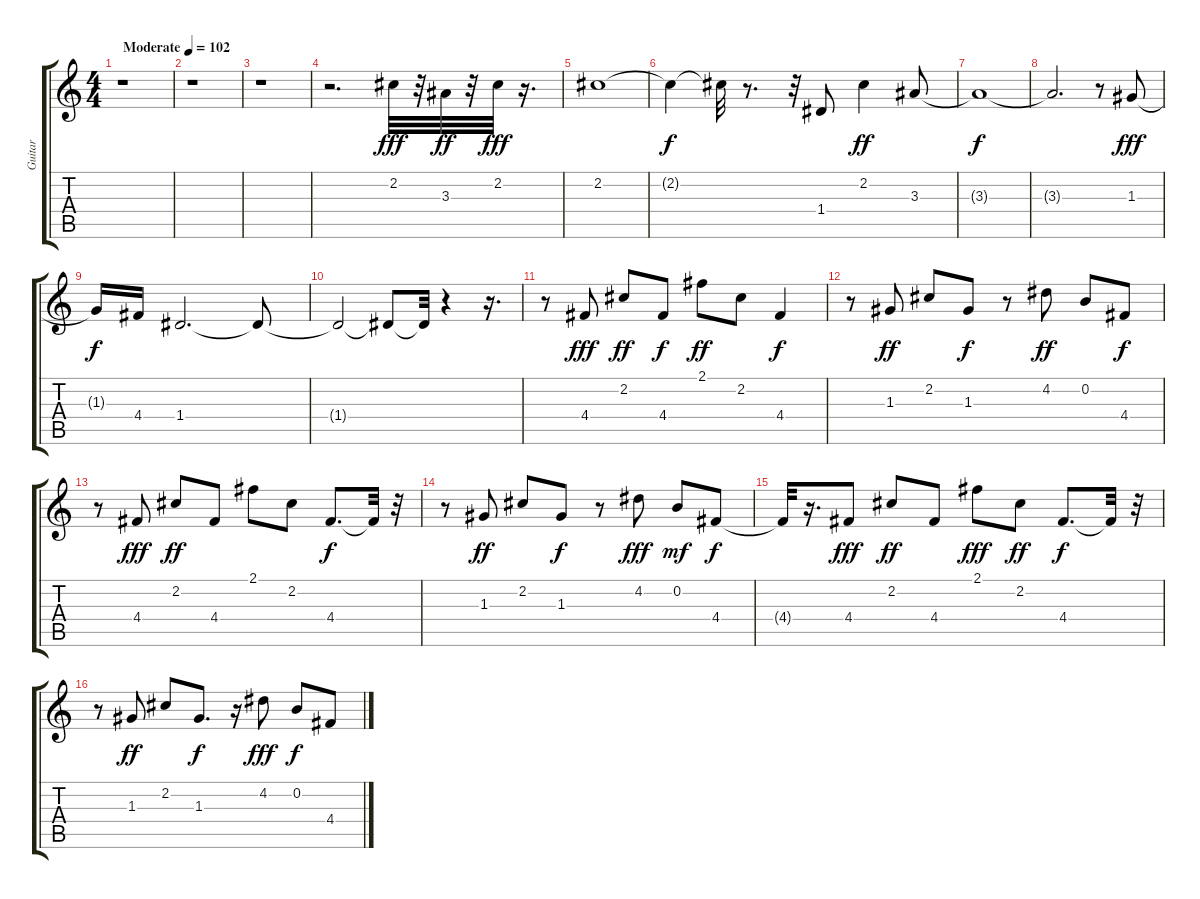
\track ("Guitar" "Guitar") {instrument acousticguitarnylon}
\staff {score tabs}
\tuning (E4 B3 G3 D3 A2 E2) {hide}
\ts (4 4)
\tempo (102 "Moderate")
\clef g2
\ks c
r.1{dy fff instrument acousticguitarnylon} |
r.1 |
r.1 |
r.2{d} 2.2.32 r.32 3.3.32{dy ff} r.32 2.2.32{dy fff} r.16{d} |
2.2.1 |
2.2{t}.4{dy f} 2.2{t}.32 r.8{d} r.32 1.4.8 2.2.4{dy ff} 3.3.8 |
3.3{t}.1{dy f} |
3.3{t}.2{d} r.8 1.3.8{dy fff} |
1.3{t}.16{dy f} 4.4.16 1.4.2{d} 1.4{t}.8 |
1.4{t}.2 1.4{t}.8 1.4{t}.32 r.4 r.16{d} |
r.8 4.4.8{dy fff volume 15 balance 8} 2.2.8{dy ff} 4.4.8{dy f} 2.1.8{dy ff} 2.2.8 4.4.4{dy f} |
r.8 1.3.8{dy ff} 2.2.8 1.3.8{dy f} r.8 4.2.8{dy ff} 0.2.8 4.4.8{dy f} |
r.8 4.4.8{dy fff} 2.2.8{dy ff} 4.4.8 2.1.8 2.2.8 4.4.8{d dy f} 4.4{t}.32 r.32 |
r.8 1.3.8{dy ff} 2.2.8 1.3.8{dy f} r.8 4.2.8{dy fff} 0.2.8{dy mf} 4.4.8{dy f} |
4.4{t}.32 r.16{d} 4.4.8{dy fff} 2.2.8{dy ff} 4.4.8 2.1.8{dy fff} 2.2.8{dy ff} 4.4.8{d dy f} 4.4{t}.32 r.32 |
r.8 1.3.8{dy ff} 2.2.8 1.3.8{d dy f} r.16 4.2.8{dy fff} 0.2.8{dy f} 4.4.8
